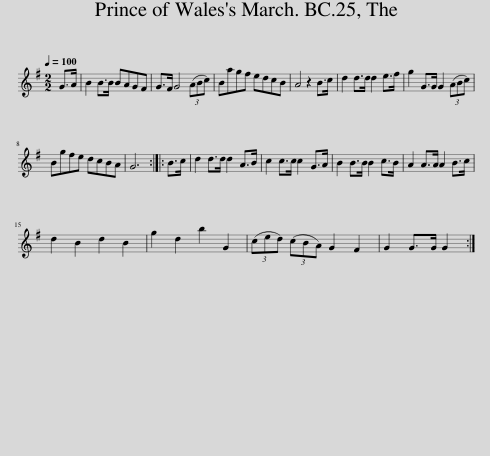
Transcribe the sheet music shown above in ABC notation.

X:1
L:1/8
Q:1/4=100
M:2/2
I:linebreak $
K:G
V:1 treble
V:1
 G>A | B2 B>B BAGF | G>F G4 (3(ABc) | Bagf edcB | A4 z2 B>c | %5
 d2 d>d d2 e>f | g2 G>G G2 (3(ABc) |$ Bgfe dcBA | G6 :: B>c | %10
 d2 d>d d2 A>B | c2 c>c c2 G>A | B2 B>B B2 c>B | A2 A>A A2 B>c |$ d2 B2 d2 B2 | %15
 g2 d2 b2 G2 | (3(ced) (3(cBA) G2 F2 | G2 G>G G2 :| %18
